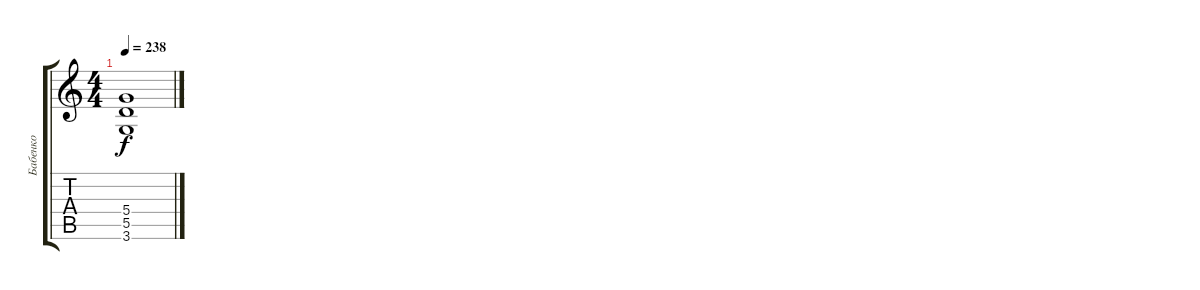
\track ("Бабенко" "Бабенко") {instrument distortionguitar}
\staff {score tabs}
\tuning (E4 B3 G3 D3 A2 E2) {hide}
\ts (4 4)
\tempo 238
\clef g2
\ks c
(5.4{t} 5.5{t} 3.6{t}).1{dy f}
